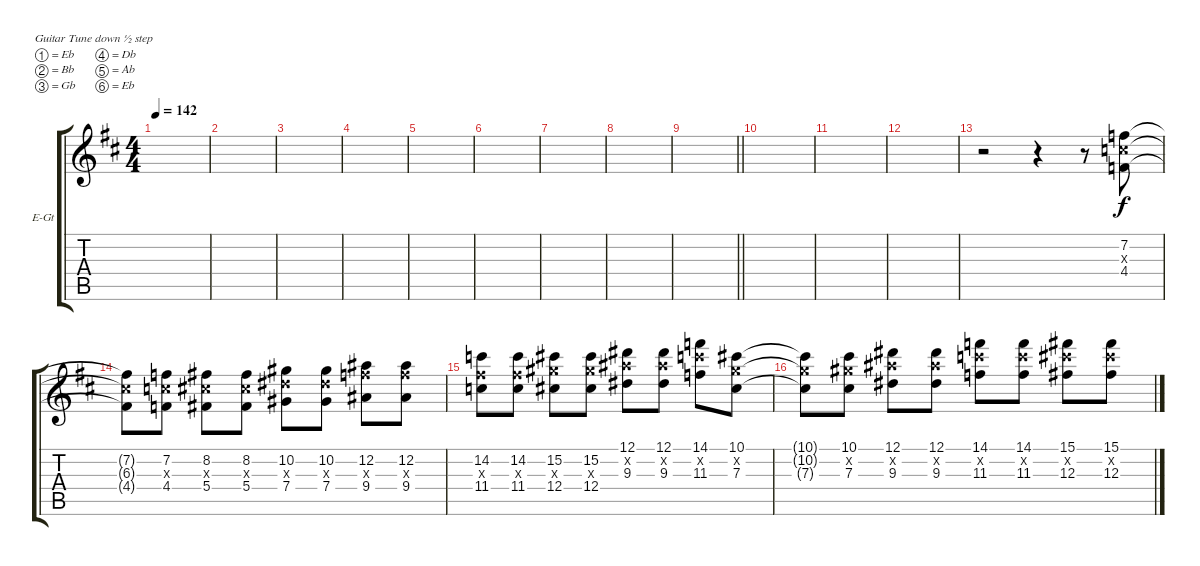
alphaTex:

\defaultSystemsLayout 4
\bracketExtendMode groupsimilarinstruments
\firstSystemTrackNameOrientation horizontal
\otherSystemsTrackNameOrientation horizontal
\track ("Lead Electric Guitar 2" "E-Gt") {instrument overdrivenguitar}
\staff {score tabs}
\tuning (Eb4 Bb3 Gb3 Db3 Ab2 Eb2)
\ts (4 4)
\tempo 142
\clef g2
\scale
0.333333
\ks d
|
\scale
0.333333 |
\scale
0.333333 |
\scale
0.333333 |
\scale
0.333333 |
\scale
0.333333 |
\scale
0.333333 |
\scale
0.333333 |
\scale
0.333333
\barLineRight lightlight
|
\scale
0.333333 |
\scale
0.333333 |
\scale
0.333333 |
\scale
0.333333 r.2 r.4 r.8 (7.2 6.3{x} 4.4).8 |
\scale
0.333333 (4.4{t} 6.3{x t} 7.2{t}).8 (4.4 6.3{x} 7.2).8 (8.2 7.3{x} 5.4).8 (8.2 7.3{x} 5.4).8 (10.2 7.4 9.3{x}).8 (10.2 7.4 9.3{x}).8 (9.4 11.3{x} 12.2).8 (9.4 11.3{x} 12.2).8 |
\scale
0.333333 (11.4 14.2 12.3{x}).8 (11.4 14.2 12.3{x}).8 (12.4 15.2 14.3{x}).8 (12.4 15.2 14.3{x}).8 (9.3 12.2{x} 12.1).8 (9.3 12.2{x} 12.1).8 (14.1 14.2{x} 11.3).8 (7.3 10.2{x} 10.1).8 |
(7.3{t} 10.2{x t} 10.1{t}).8 (10.1 10.2{x} 7.3).8 (9.3 12.2{x} 12.1).8 (9.3 12.2{x} 12.1).8 (11.3 14.2{x} 14.1).8 (11.3 14.2{x} 14.1).8 (15.1 15.2{x} 12.3).8 (15.1 15.2{x} 12.3).8
